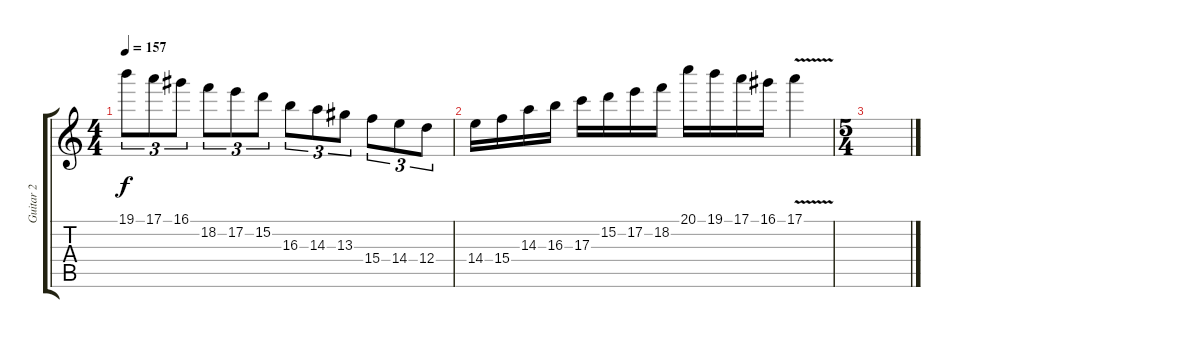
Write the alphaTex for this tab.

\track ("Guitar 2" "Guitar 2") {instrument distortionguitar}
\staff {score tabs}
\tuning (E4 B3 G3 D3 A2 E2) {hide}
\ts (4 4)
\tempo 157
\clef g2
\ks c
19.1.8{tu (3 2) dy f} 17.1.8{tu (3 2)} 16.1.8{tu (3 2)} 18.2.8{tu (3 2)} 17.2.8{tu (3 2)} 15.2.8{tu (3 2)} 16.3.8{tu (3 2)} 14.3.8{tu (3 2)} 13.3.8{tu (3 2)} 15.4.8{tu (3 2)} 14.4.8{tu (3 2)} 12.4.8{tu (3 2)} |
14.4.16 15.4.16 14.3.16 16.3.16 17.3.16 15.2.16 17.2.16 18.2.16 20.1.16 19.1.16 17.1.16 16.1.16 17.1{v}.4 |
\ts (5 4)
